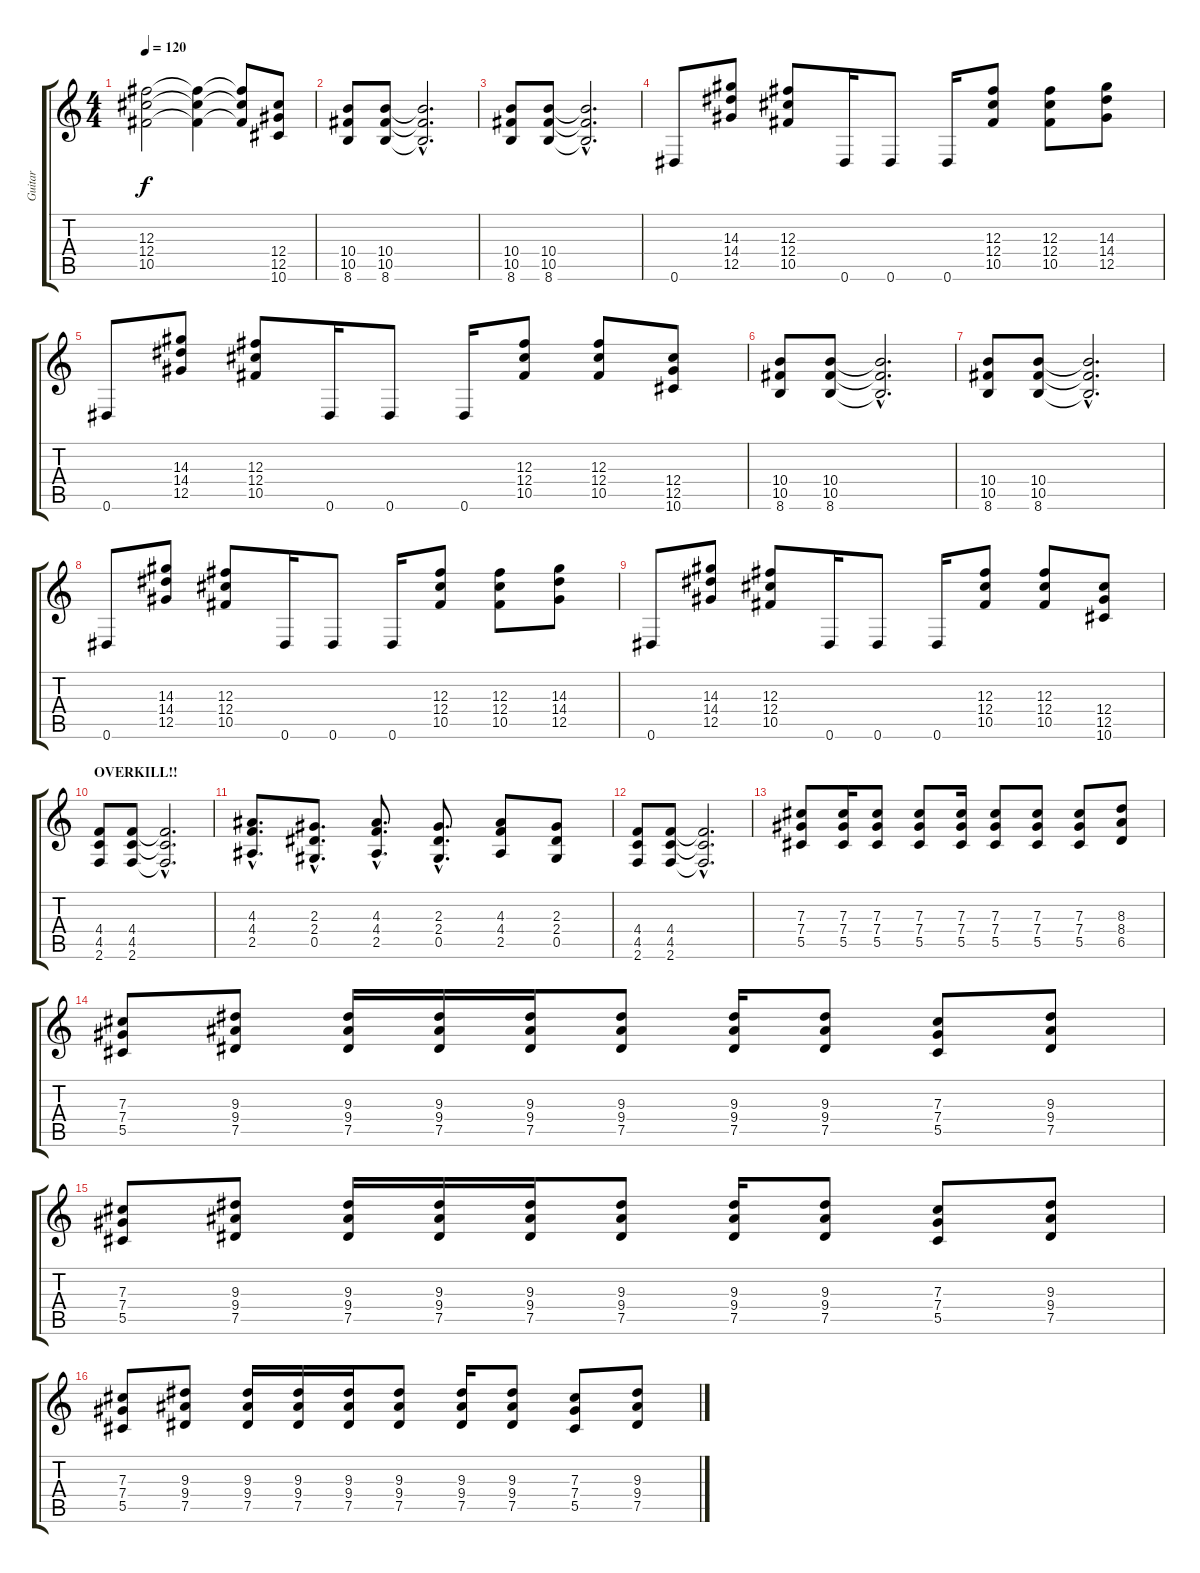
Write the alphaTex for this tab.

\track ("Guitar" "Guitar") {instrument distortionguitar}
\staff {score tabs}
\tuning (Eb4 Bb3 Gb3 Db3 Ab2 Eb2) {hide}
\ts (4 4)
\tempo 120
\clef g2
\ks c
(12.3 12.4 10.5).2{dy f} (12.3{t} 12.4{t} 10.5{t}).4 (12.3{t} 12.4{t} 10.5{t}).8 (12.4 12.5 10.6).8 |
(10.4 10.5 8.6).8 (10.4 10.5 8.6).8 (10.4{hac t} 10.5{hac t} 8.6{hac t}).2{d} |
(10.4 10.5 8.6).8 (10.4 10.5 8.6).8 (10.4{hac t} 10.5{hac t} 8.6{hac t}).2{d} |
0.6.8 (14.3 14.4 12.5).8 (12.3 12.4 10.5).8 0.6.16 0.6.8 0.6.16 (12.3 12.4 10.5).8 (12.3 12.4 10.5).8 (14.3 14.4 12.5).8 |
0.6.8 (14.3 14.4 12.5).8 (12.3 12.4 10.5).8 0.6.16 0.6.8 0.6.16 (12.3 12.4 10.5).8 (12.3 12.4 10.5).8 (12.4 12.5 10.6).8 |
(10.4 10.5 8.6).8 (10.4 10.5 8.6).8 (10.4{hac t} 10.5{hac t} 8.6{hac t}).2{d} |
(10.4 10.5 8.6).8 (10.4 10.5 8.6).8 (10.4{hac t} 10.5{hac t} 8.6{hac t}).2{d} |
0.6.8 (14.3 14.4 12.5).8 (12.3 12.4 10.5).8 0.6.16 0.6.8 0.6.16 (12.3 12.4 10.5).8 (12.3 12.4 10.5).8 (14.3 14.4 12.5).8 |
0.6.8 (14.3 14.4 12.5).8 (12.3 12.4 10.5).8 0.6.16 0.6.8 0.6.16 (12.3 12.4 10.5).8 (12.3 12.4 10.5).8 (12.4 12.5 10.6).8 |
\section ("" "OVERKILL!!")
(4.4 4.5 2.6).8 (4.4 4.5 2.6).8 (4.4{hac t} 4.5{hac t} 2.6{hac t}).2{d} |
(4.3{hac} 4.4{hac} 2.5{hac}).8{d} (2.3{hac} 2.4{hac} 0.5{hac}).8{d} (4.3{hac} 4.4{hac} 2.5{hac}).8{d} (2.3{hac} 2.4{hac} 0.5{hac}).8{d} (4.3 4.4 2.5).8 (2.3 2.4 0.5).8 |
(4.4 4.5 2.6).8 (4.4 4.5 2.6).8 (4.4{hac t} 4.5{hac t} 2.6{hac t}).2{d} |
(7.3 7.4 5.5).8 (7.3 7.4 5.5).16 (7.3 7.4 5.5).8 (7.3 7.4 5.5).8 (7.3 7.4 5.5).16 (7.3 7.4 5.5).8 (7.3 7.4 5.5).8 (7.3 7.4 5.5).8 (8.3 8.4 6.5).8 |
(7.3 7.4 5.5).8 (9.3 9.4 7.5).8 (9.3 9.4 7.5).16 (9.3 9.4 7.5).16 (9.3 9.4 7.5).16 (9.3 9.4 7.5).8 (9.3 9.4 7.5).16 (9.3 9.4 7.5).8 (7.3 7.4 5.5).8 (9.3 9.4 7.5).8 |
(7.3 7.4 5.5).8 (9.3 9.4 7.5).8 (9.3 9.4 7.5).16 (9.3 9.4 7.5).16 (9.3 9.4 7.5).16 (9.3 9.4 7.5).8 (9.3 9.4 7.5).16 (9.3 9.4 7.5).8 (7.3 7.4 5.5).8 (9.3 9.4 7.5).8 |
(7.3 7.4 5.5).8 (9.3 9.4 7.5).8 (9.3 9.4 7.5).16 (9.3 9.4 7.5).16 (9.3 9.4 7.5).16 (9.3 9.4 7.5).8 (9.3 9.4 7.5).16 (9.3 9.4 7.5).8 (7.3 7.4 5.5).8 (9.3 9.4 7.5).8
